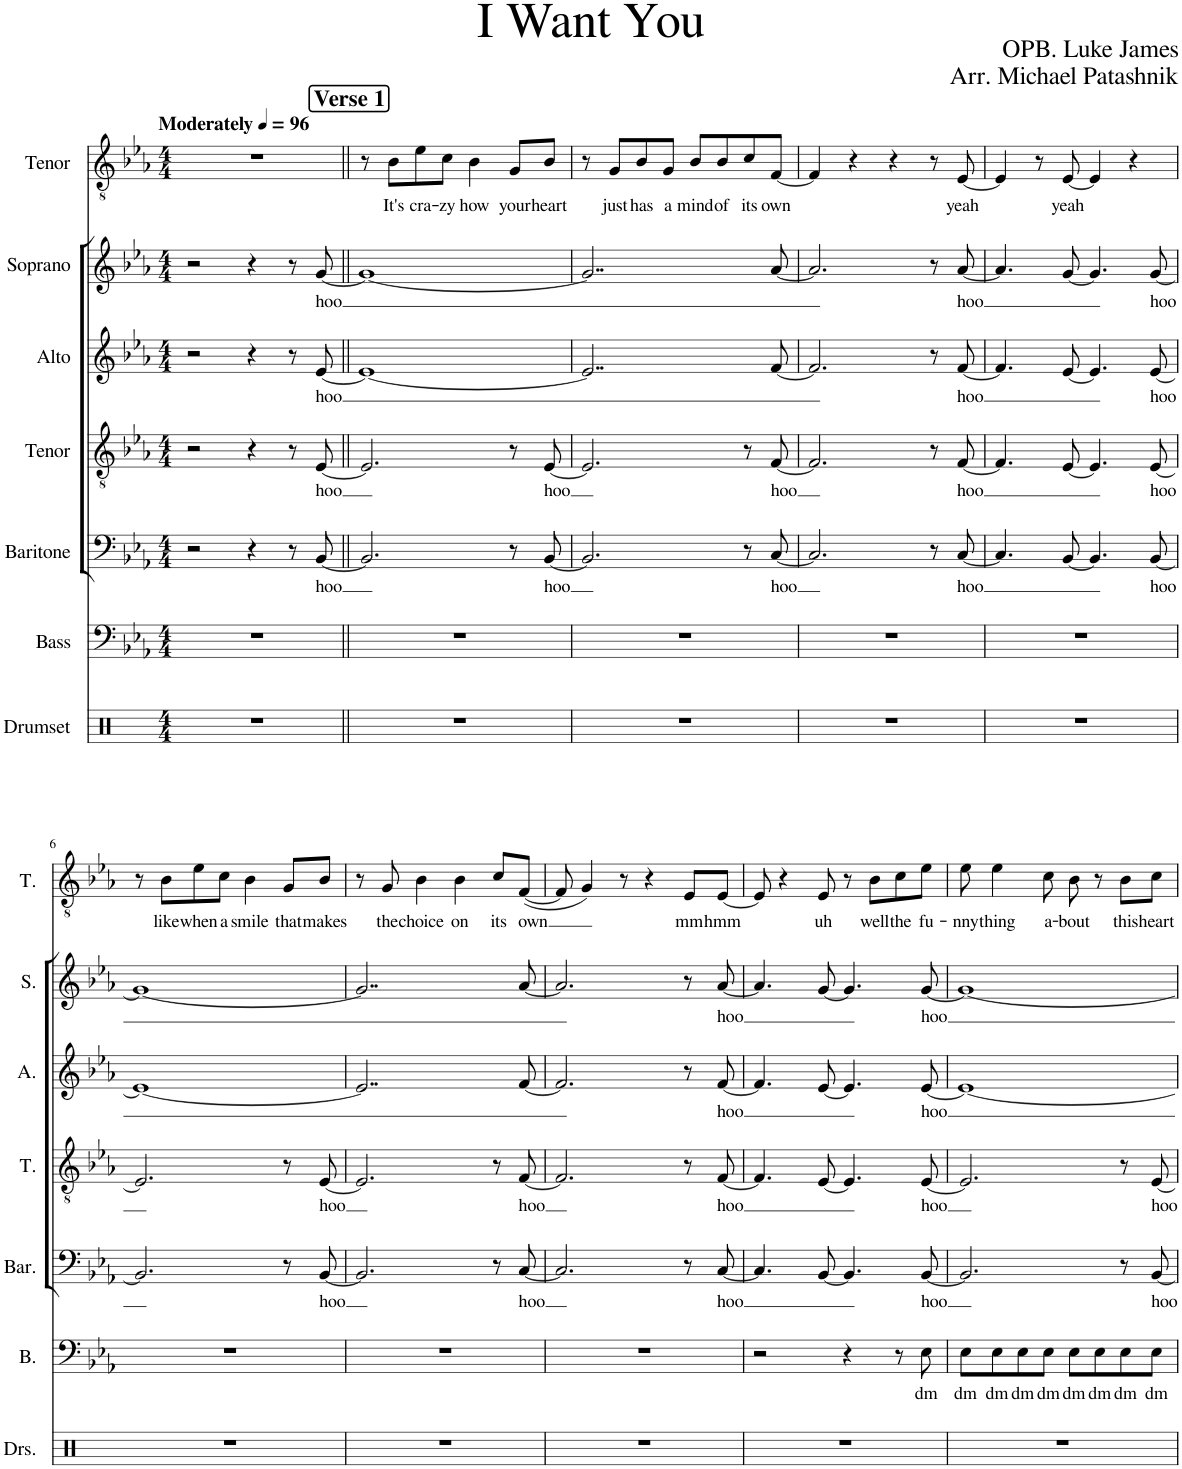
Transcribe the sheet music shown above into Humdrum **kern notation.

**kern	**kern	**text	**kern	**text	**kern	**text	**kern	**text	**kern	**text	**kern	**text
*part7	*part6	*part6	*part5	*part5	*part4	*part4	*part3	*part3	*part2	*part2	*part1	*part1
*staff7	*staff6	*staff6	*staff5	*staff5	*staff4	*staff4	*staff3	*staff3	*staff2	*staff2	*staff1	*staff1
*I"Drumset	*I"Bass	*	*I"Baritone	*	*I"Tenor	*	*I"Alto	*	*I"Soprano	*	*I"Tenor	*
*I'Drs.	*I'B.	*	*I'Bar.	*	*I'T.	*	*I'A.	*	*I'S.	*	*I'T.	*
*clefX	*clefF4	*	*clefF4	*	*clefGv2	*	*clefG2	*	*clefG2	*	*clefGv2	*
*k[b-e-a-]	*k[b-e-a-]	*	*k[b-e-a-]	*	*k[b-e-a-]	*	*k[b-e-a-]	*	*k[b-e-a-]	*	*k[b-e-a-]	*
*M4/4	*M4/4	*	*M4/4	*	*M4/4	*	*M4/4	*	*M4/4	*	*M4/4	*
*MM96	*MM96	*	*MM96	*	*MM96	*	*MM96	*	*MM96	*	*MM96	*
=1	=1	=1	=1	=1	=1	=1	=1	=1	=1	=1	=1	=1
!	!	!	!	!	!	!	!	!	!	!	!LO:TX:a:B:t=Moderately	!
1r	1r	.	2r	.	2r	.	2r	.	2r	.	1r	.
.	.	.	4r	.	4r	.	4r	.	4r	.	.	.
.	.	.	8r	.	8r	.	8r	.	8r	.	.	.
!	!	!	!	!LO:LY:b	!	!LO:LY:b	!	!LO:LY:b	!	!LO:LY:b	!	!
.	.	.	[8BB-/	hoo	[8E-/	hoo	[8e-/	hoo	[8g/	hoo	.	.
!!LO:REH:place=s1:a:B:cj:fs=14:t=Verse 1
=2||	=2||	=2||	=2||	=2||	=2||	=2||	=2||	=2||	=2||	=2||	=2||	=2||
1r	1r	.	2.BB-/]	.	2.E-/]	.	1e-_	.	1g_	.	8r	.
!	!	!	!	!	!	!	!	!	!	!	!	!LO:LY:b
.	.	.	.	.	.	.	.	.	.	.	8B-\L	It's
!	!	!	!	!	!	!	!	!	!	!	!	!LO:LY:b
.	.	.	.	.	.	.	.	.	.	.	8e-\	cra-
!	!	!	!	!	!	!	!	!	!	!	!	!LO:LY:b
.	.	.	.	.	.	.	.	.	.	.	8c\J	-zy
!	!	!	!	!	!	!	!	!	!	!	!	!LO:LY:b
.	.	.	.	.	.	.	.	.	.	.	4B-\	how
!	!	!	!	!	!	!	!	!	!	!	!	!LO:LY:b
.	.	.	8r	.	8r	.	.	.	.	.	8G/L	your
!	!	!	!	!LO:LY:b	!	!LO:LY:b	!	!	!	!	!	!LO:LY:b
.	.	.	[8BB-/	hoo	[8E-/	hoo	.	.	.	.	8B-/J	heart
=3	=3	=3	=3	=3	=3	=3	=3	=3	=3	=3	=3	=3
1r	1r	.	2.BB-/]	.	2.E-/]	.	2..e-/]	.	2..g/]	.	8r	.
!	!	!	!	!	!	!	!	!	!	!	!	!LO:LY:b
.	.	.	.	.	.	.	.	.	.	.	8G/L	just
!	!	!	!	!	!	!	!	!	!	!	!	!LO:LY:b
.	.	.	.	.	.	.	.	.	.	.	8B-/	has
!	!	!	!	!	!	!	!	!	!	!	!	!LO:LY:b
.	.	.	.	.	.	.	.	.	.	.	8G/J	a
!	!	!	!	!	!	!	!	!	!	!	!	!LO:LY:b
.	.	.	.	.	.	.	.	.	.	.	8B-/L	mind
!	!	!	!	!	!	!	!	!	!	!	!	!LO:LY:b
.	.	.	.	.	.	.	.	.	.	.	8B-/	of
!	!	!	!	!	!	!	!	!	!	!	!	!LO:LY:b
.	.	.	8r	.	8r	.	.	.	.	.	8c/	its
!	!	!	!	!LO:LY:b	!	!LO:LY:b	!	!	!	!	!	!LO:LY:b
.	.	.	[8C/	hoo	[8F/	hoo	[8f/	.	[8a-/	.	[8F/J	own
=4	=4	=4	=4	=4	=4	=4	=4	=4	=4	=4	=4	=4
1r	1r	.	2.C/]	.	2.F/]	.	2.f/]	.	2.a-/]	.	4F/]	.
.	.	.	.	.	.	.	.	.	.	.	4r	.
.	.	.	.	.	.	.	.	.	.	.	4r	.
.	.	.	8r	.	8r	.	8r	.	8r	.	8r	.
!	!	!	!	!LO:LY:b	!	!LO:LY:b	!	!LO:LY:b	!	!LO:LY:b	!	!LO:LY:b
.	.	.	[8C/	hoo	[8F/	hoo	[8f/	hoo	[8a-/	hoo	[8E-/	yeah
=5	=5	=5	=5	=5	=5	=5	=5	=5	=5	=5	=5	=5
1r	1r	.	4.C/]	.	4.F/]	.	4.f/]	.	4.a-/]	.	4E-/]	.
.	.	.	.	.	.	.	.	.	.	.	8r	.
!	!	!	!	!	!	!	!	!	!	!	!	!LO:LY:b
.	.	.	[8BB-/	.	[8E-/	.	[8e-/	.	[8g/	.	[8E-/	yeah
.	.	.	4.BB-/]	.	4.E-/]	.	4.e-/]	.	4.g/]	.	4E-/]	.
.	.	.	.	.	.	.	.	.	.	.	4r	.
!	!	!	!	!LO:LY:b	!	!LO:LY:b	!	!LO:LY:b	!	!LO:LY:b	!	!
.	.	.	[8BB-/	hoo	[8E-/	hoo	[8e-/	hoo	[8g/	hoo	.	.
!!LO:LB:g=z
=6	=6	=6	=6	=6	=6	=6	=6	=6	=6	=6	=6	=6
1r	1r	.	2.BB-/]	.	2.E-/]	.	1e-_	.	1g_	.	8r	.
!	!	!	!	!	!	!	!	!	!	!	!	!LO:LY:b
.	.	.	.	.	.	.	.	.	.	.	8B-\L	like
!	!	!	!	!	!	!	!	!	!	!	!	!LO:LY:b
.	.	.	.	.	.	.	.	.	.	.	8e-\	when
!	!	!	!	!	!	!	!	!	!	!	!	!LO:LY:b
.	.	.	.	.	.	.	.	.	.	.	8c\J	a
!	!	!	!	!	!	!	!	!	!	!	!	!LO:LY:b
.	.	.	.	.	.	.	.	.	.	.	4B-\	smile
!	!	!	!	!	!	!	!	!	!	!	!	!LO:LY:b
.	.	.	8r	.	8r	.	.	.	.	.	8G/L	that
!	!	!	!	!LO:LY:b	!	!LO:LY:b	!	!	!	!	!	!LO:LY:b
.	.	.	[8BB-/	hoo	[8E-/	hoo	.	.	.	.	8B-/J	makes
=7	=7	=7	=7	=7	=7	=7	=7	=7	=7	=7	=7	=7
1r	1r	.	2.BB-/]	.	2.E-/]	.	2..e-/]	.	2..g/]	.	8r	.
!	!	!	!	!	!	!	!	!	!	!	!	!LO:LY:b
.	.	.	.	.	.	.	.	.	.	.	8G/	the
!	!	!	!	!	!	!	!	!	!	!	!	!LO:LY:b
.	.	.	.	.	.	.	.	.	.	.	4B-\	choice
!	!	!	!	!	!	!	!	!	!	!	!	!LO:LY:b
.	.	.	.	.	.	.	.	.	.	.	4B-\	on
!	!	!	!	!	!	!	!	!	!	!	!	!LO:LY:b
.	.	.	8r	.	8r	.	.	.	.	.	8c/L	its
!	!	!	!	!LO:LY:b	!	!LO:LY:b	!	!	!	!	!	!LO:LY:b
.	.	.	[8C/	hoo	[8F/	hoo	[8f/	.	[8a-/	.	([8F/J	own
=8	=8	=8	=8	=8	=8	=8	=8	=8	=8	=8	=8	=8
1r	1r	.	2.C/]	.	2.F/]	.	2.f/]	.	2.a-/]	.	8F/]	.
.	.	.	.	.	.	.	.	.	.	.	4G/)	.
.	.	.	.	.	.	.	.	.	.	.	8r	.
.	.	.	.	.	.	.	.	.	.	.	4r	.
!	!	!	!	!	!	!	!	!	!	!	!	!LO:LY:b
.	.	.	8r	.	8r	.	8r	.	8r	.	8E-/L	mm
!	!	!	!	!LO:LY:b	!	!LO:LY:b	!	!LO:LY:b	!	!LO:LY:b	!	!LO:LY:b
.	.	.	[8C/	hoo	[8F/	hoo	[8f/	hoo	[8a-/	hoo	[8E-/J	hmm
=9	=9	=9	=9	=9	=9	=9	=9	=9	=9	=9	=9	=9
1r	2r	.	4.C/]	.	4.F/]	.	4.f/]	.	4.a-/]	.	8E-/]	.
.	.	.	.	.	.	.	.	.	.	.	4r	.
!	!	!	!	!	!	!	!	!	!	!	!	!LO:LY:b
.	.	.	[8BB-/	.	[8E-/	.	[8e-/	.	[8g/	.	8E-/	uh
.	4r	.	4.BB-/]	.	4.E-/]	.	4.e-/]	.	4.g/]	.	8r	.
!	!	!	!	!	!	!	!	!	!	!	!	!LO:LY:b
.	.	.	.	.	.	.	.	.	.	.	8B-\L	well
!	!	!	!	!	!	!	!	!	!	!	!	!LO:LY:b
.	8r	.	.	.	.	.	.	.	.	.	8c\	the
!	!	!LO:LY:b	!	!LO:LY:b	!	!LO:LY:b	!	!LO:LY:b	!	!LO:LY:b	!	!LO:LY:b
.	8E-\	dm	[8BB-/	hoo	[8E-/	hoo	[8e-/	hoo	[8g/	hoo	8e-\J	fu-
=10	=10	=10	=10	=10	=10	=10	=10	=10	=10	=10	=10	=10
!	!	!LO:LY:b	!	!	!	!	!	!	!	!	!	!LO:LY:b
1r	8E-\L	dm	2.BB-/]	.	2.E-/]	.	1e-_	.	1g_	.	8e-\	-nny
!	!	!LO:LY:b	!	!	!	!	!	!	!	!	!	!LO:LY:b
.	8E-\	dm	.	.	.	.	.	.	.	.	4e-\	thing
!	!	!LO:LY:b	!	!	!	!	!	!	!	!	!	!
.	8E-\	dm	.	.	.	.	.	.	.	.	.	.
!	!	!LO:LY:b	!	!	!	!	!	!	!	!	!	!LO:LY:b
.	8E-\J	dm	.	.	.	.	.	.	.	.	8c\	a-
!	!	!LO:LY:b	!	!	!	!	!	!	!	!	!	!LO:LY:b
.	8E-\L	dm	.	.	.	.	.	.	.	.	8B-\	-bout
!	!	!LO:LY:b	!	!	!	!	!	!	!	!	!	!
.	8E-\	dm	.	.	.	.	.	.	.	.	8r	.
!	!	!LO:LY:b	!	!	!	!	!	!	!	!	!	!LO:LY:b
.	8E-\	dm	8r	.	8r	.	.	.	.	.	8B-\L	this
!	!	!LO:LY:b	!	!LO:LY:b	!	!LO:LY:b	!	!	!	!	!	!LO:LY:b
.	8E-\J	dm	[8BB-/	hoo	[8E-/	hoo	.	.	.	.	8c\J	heart
=	=	=	=	=	=	=	=	=	=	=	=	=
*-	*-	*-	*-	*-	*-	*-	*-	*-	*-	*-	*-	*-
